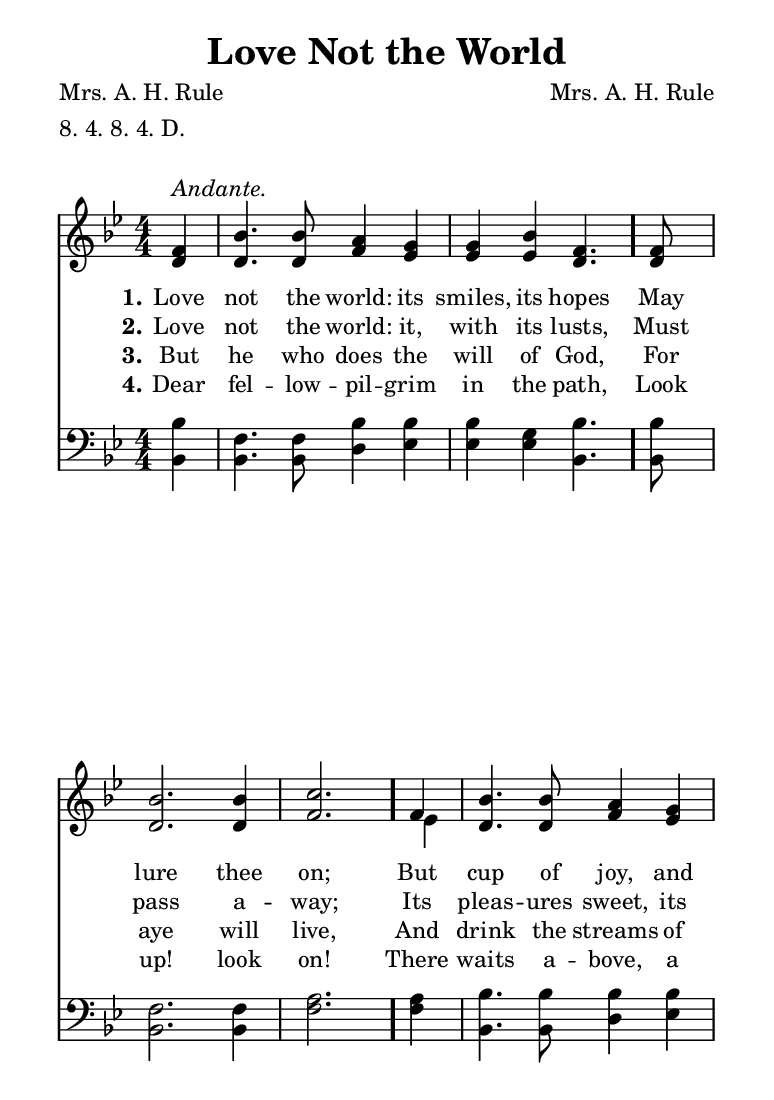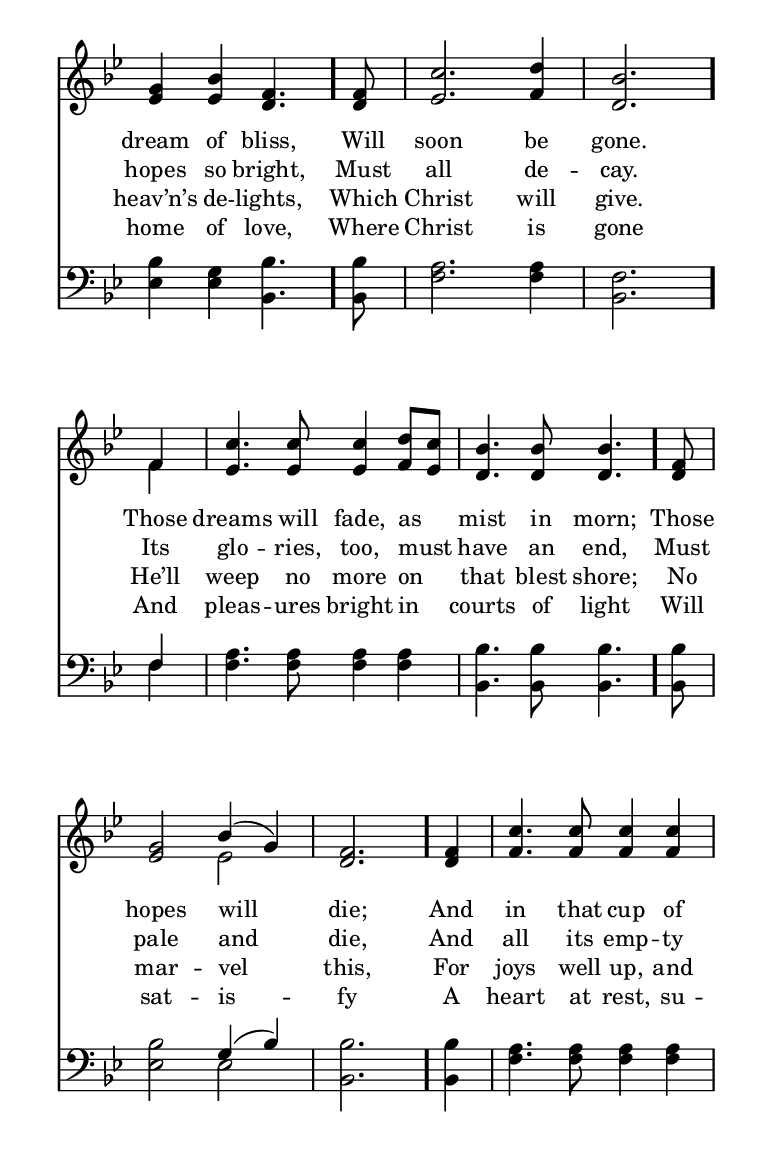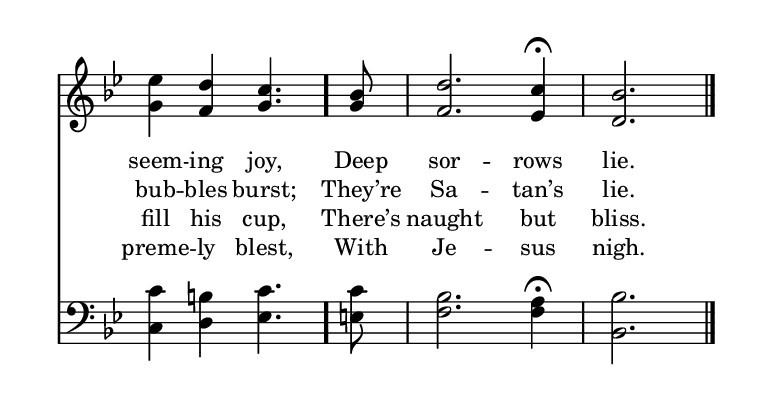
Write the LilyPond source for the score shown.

\include "common/global.ily"
\paper {
  \include "common/paper.ily"
  system-count = #(cond (is-eogsized 4) (#t #f))
}

\header{
  hymnnumber = "238"
  title = "Love Not the World"
  tunename = ""
  meter = "8. 4. 8. 4. D."
  poet = "Mrs. A. H. Rule"
  composer = "Mrs. A. H. Rule"
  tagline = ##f
}

ta = { \tempo 4=90 }
tb = { \tempo 4=45 }

global = {
  \include "common/overrides.ily"
  \override Staff.TimeSignature.style = #'numbered
  \time 4/4
  \override Score.MetronomeMark.transparent = ##t % hide all fermata changes too
  \ta
  \key bes \major
  \partial 4
  \autoBeamOff
}

patternA = { \ta c4 | c4. c8 c4 c4 | c4 c4 c4. }
patternB = { \ta c8 | c2. c4 | c2. }
patternC = { \ta c4 | c4. c8 c4 c8[ c] | c4. c8 c4. }
patternD = { \ta c4 | c4. c8 c4 c4 | c4. c8 c4. }
patternE = { \ta c8 | c2. \tb c4 \ta | c2. }

notesSoprano = {
\global
\relative c' {

  \changePitch \patternA { f^\markup{\italic Andante.} | bes bes a g | g bes f }
  \changePitch \patternB { f | bes bes c } \eogbreak
  \changePitch \patternA { f, | bes bes a g | g bes f }
  \changePitch \patternB { f | c' d | bes } \eogbreak
  \changePitch \patternC { f | c' c c d c | bes bes bes }
  f8 | g2 bes4( g) | f2. \eogbreak
  \changePitch \patternA { f | c' c c c | ees d c }
  \changePitch \patternE { bes | d c\fermata | bes }

  \bar "|."

}
}

notesAlto = {
\global
\relative e' {

  \changePitch \patternA { d | d d f ees | ees ees d }
  \changePitch \patternB { d | d d | f }
  \changePitch \patternA { ees | d d f ees | ees ees d }
  \changePitch \patternB { d | ees f | d }
  \changePitch \patternC { f | ees ees ees f ees | d d d }
  d8 | ees2 ees | d2.
  \changePitch \patternA { d | f f f f | g f g }
  \changePitch \patternE { g | f ees | d }

}
}

notesTenor = {
\global
\relative a {

  \changePitch \patternA { bes | f f bes bes | bes g bes }
  \changePitch \patternB { bes | f f | a }
  \changePitch \patternA { a | bes bes bes bes | bes g bes }
  \changePitch \patternB { bes | a a | f }
  \changePitch \patternD { f | a a a a | bes bes bes }
  bes8 | bes2 g4( bes) | bes2.
  \changePitch \patternA { bes | a a a a | c b c }
  \changePitch \patternE { c | bes a | bes }

}
}

notesBass = {
\global
\relative f, {

  \changePitch \patternA { bes | bes bes d ees | ees ees bes }
  \changePitch \patternB { bes | bes bes | f' }
  \changePitch \patternA { f | bes, bes d ees | ees ees bes }
  \changePitch \patternB { bes | f' f | bes, }
  \changePitch \patternD { f' | f f f f | bes, bes bes }
  bes8 | ees2 ees | bes2.
  \changePitch \patternA { bes | f' f f f | c d ees }
  \changePitch \patternE { e | f f\fermata | bes, }

}
}

wordsA = \lyricmode {
\set stanza = "1."

Love not the world: its smiles, its hopes \bar "."
May lure thee on; \bar "."
But cup of joy, and dream of bliss, \bar "."
Will soon be gone. \bar "."
Those dreams will fade, as mist in morn; \bar "."
Those hopes will die; \bar "."
And in that cup of seem -- ing joy, \bar "."
Deep sor -- rows lie. \bar "."

}

wordsB = \lyricmode {
\set stanza = "2."

Love not the world: it, with its lusts,
Must pass a -- way;
Its pleas -- ures sweet, its hopes so bright,
Must all de -- cay.
Its glo -- ries, too, must have an end,
Must pale and die,
And all its emp -- ty bub -- bles burst;
They’re Sa -- tan’s lie.

}

wordsC = \lyricmode {
\set stanza = "3."

But he who does the will of God,
For aye will live,
And drink the streams of heav’n’s de -- lights,
Which Christ will give.
He’ll weep no more on that blest shore;
No mar -- vel this,
For joys well up, and fill his cup,
There’s naught but bliss.

}

wordsD = \lyricmode {
\set stanza = "4."

Dear fel -- low -- pil -- grim in the path,
Look up! look on!
There waits a -- bove, a home of love,
Where Christ is gone
And pleas -- ures bright in courts of light
Will sat -- is -- fy
A heart at rest, su -- preme -- ly blest,
With Je -- sus nigh.

}

\score {
  \context ChoirStaff <<
    \context Staff = upper <<
      \set ChoirStaff.systemStartDelimiter = #'SystemStartBar
      \partcombine #'(2 . 9) \notesSoprano \notesAlto
      \context NullVoice = sopranos { \voiceOne << \notesSoprano >> }
      \context NullVoice = altos { \voiceTwo << \notesAlto >> }
      \context Lyrics = one   \lyricsto sopranos \wordsA
      \context Lyrics = two   \lyricsto sopranos \wordsB
      \context Lyrics = three \lyricsto sopranos \wordsC
      \context Lyrics = four  \lyricsto sopranos \wordsD
    >>
    \context Staff = men <<
      \clef bass
      \partcombine #'(2 . 9) \notesTenor \notesBass
      \context NullVoice = tenors { \voiceOne << \notesTenor >> }
      \context NullVoice = basses { \voiceTwo << \notesBass >> }
    >>
  >>
  \layout {
    \include "common/layout.ily"
  }
  \midi{
    \include "common/midi.ily"
  }
}

\version "2.19.49"  % necessary for upgrading to future LilyPond versions.

% vi:set et ts=2 sw=2 ai nocindent syntax=lilypond:
